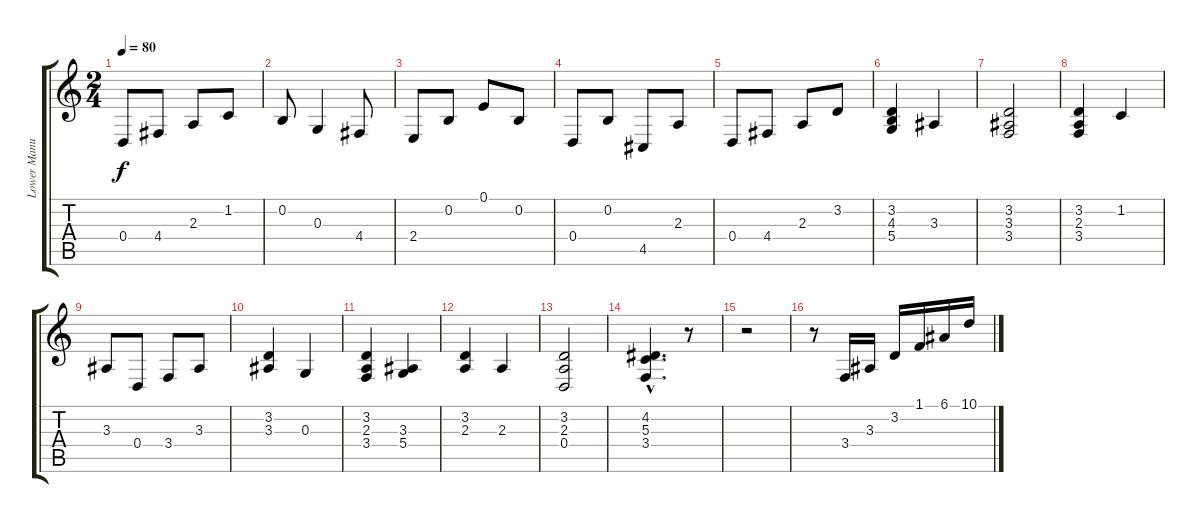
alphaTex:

\track ("Lower Manual" "Lower Manu") {instrument churchorgan}
\staff {score tabs}
\tuning (E4 B3 G3 D3 A2 E2) {hide}
\ts (2 4)
\tempo 80
\clef g2
\ks c
0.4.8{dy f} 4.4.8 2.3.8 1.2.8 |
0.2.8 0.3.4 4.4.8 |
2.4.8 0.2.8 0.1.8 0.2.8 |
0.4.8 0.2.8 4.5.8 2.3.8 |
0.4.8 4.4.8 2.3.8 3.2.8 |
(3.2 4.3 5.4).4 3.3.4 |
(3.2 3.3 3.4).2 |
(3.2 2.3 3.4).4 1.2.4 |
3.3.8 0.4.8 3.4.8 3.3.8 |
(3.2 3.3).4 0.3.4 |
(3.2 2.3 3.4).4 (3.3 5.4).4 |
(3.2 2.3).4 2.3.4 |
(3.2 2.3 0.4).2 |
(4.2{hac} 5.3{hac} 3.4{hac}).4{d} r.8 |
r.2 |
r.8 3.4.16 3.3.16 3.2.16 1.1.16 6.1.16 10.1.16
